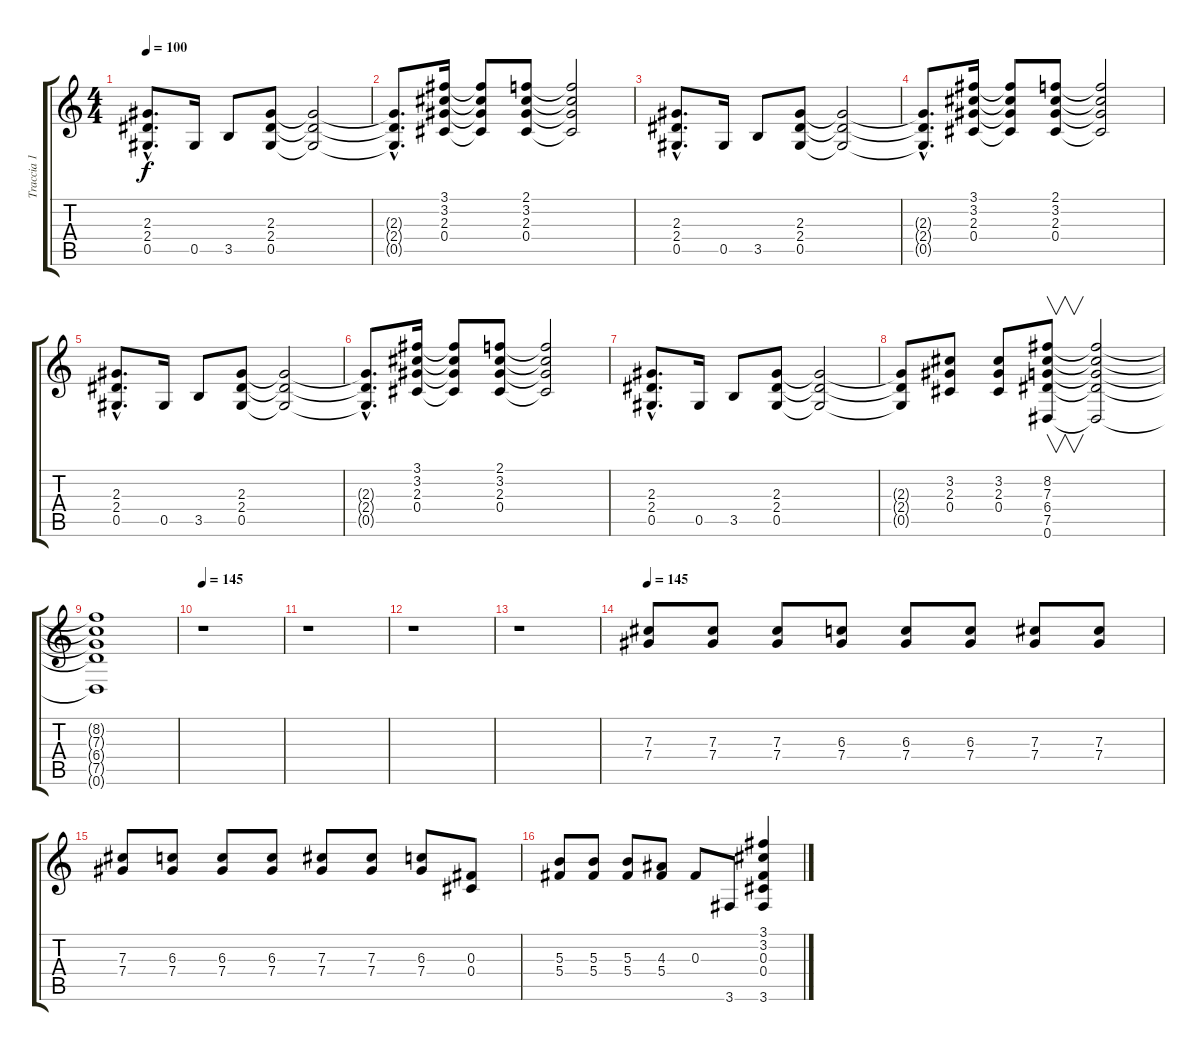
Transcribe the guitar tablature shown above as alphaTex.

\track ("Traccia 1" "Traccia 1") {instrument distortionguitar}
\staff {score tabs}
\tuning (Eb4 Bb3 Gb3 Db3 Ab2 Eb2) {hide}
\ts (4 4)
\tempo 100
\clef g2
\ks c
(2.3{hac} 2.4{hac} 0.5{hac}).8{d dy f volume 13 balance 8 instrument distortionguitar} 0.5.16 3.5.8 (2.3 2.4 0.5).8 (2.3{t} 2.4{t} 0.5{t}).2 |
(2.3{hac t} 2.4{hac t} 0.5{hac t}).8{d} (3.1 3.2 2.3 0.4).16 (3.1{t} 3.2{t} 2.3{t} 0.4{t}).8 (2.1 3.2 2.3 0.4).8 (2.1{t} 3.2{t} 2.3{t} 0.4{t}).2 |
(2.3{hac} 2.4{hac} 0.5{hac}).8{d} 0.5.16 3.5.8 (2.3 2.4 0.5).8 (2.3{t} 2.4{t} 0.5{t}).2 |
(2.3{hac t} 2.4{hac t} 0.5{hac t}).8{d balance 3} (3.1 3.2 2.3 0.4).16 (3.1{t} 3.2{t} 2.3{t} 0.4{t}).8 (2.1 3.2 2.3 0.4).8 (2.1{t} 3.2{t} 2.3{t} 0.4{t}).2 |
(2.3{hac} 2.4{hac} 0.5{hac}).8{d} 0.5.16 3.5.8 (2.3 2.4 0.5).8 (2.3{t} 2.4{t} 0.5{t}).2 |
(2.3{hac t} 2.4{hac t} 0.5{hac t}).8{d} (3.1 3.2 2.3 0.4).16 (3.1{t} 3.2{t} 2.3{t} 0.4{t}).8 (2.1 3.2 2.3 0.4).8 (2.1{t} 3.2{t} 2.3{t} 0.4{t}).2 |
(2.3{hac} 2.4{hac} 0.5{hac}).8{d} 0.5.16 3.5.8 (2.3 2.4 0.5).8 (2.3{t} 2.4{t} 0.5{t}).2 |
(2.3{t} 2.4{t} 0.5{t}).8 (3.2 2.3 0.4).8 (3.2 2.3 0.4).8 (8.2 7.3 6.4 7.5 0.6).8{v} (8.2{t} 7.3{t} 6.4{t} 7.5{t} 0.6{t}).2 |
(8.2{t} 7.3{t} 6.4{t} 7.5{t} 0.6{t}).1 |
\tempo 145
r.1{volume 13 balance 2 instrument distortionguitar} |
r.1 |
r.1 |
r.1 |
\tempo 145
(7.3 7.4).8{volume 13 instrument distortionguitar} (7.3 7.4).8 (7.3 7.4).8 (6.3 7.4).8 (6.3 7.4).8 (6.3 7.4).8 (7.3 7.4).8 (7.3 7.4).8 |
(7.3 7.4).8 (6.3 7.4).8 (6.3 7.4).8 (6.3 7.4).8 (7.3 7.4).8 (7.3 7.4).8 (6.3 7.4).8 (0.3 0.4).8 |
(5.3 5.4).8 (5.3 5.4).8 (5.3 5.4).8 (4.3 5.4).8 0.3.8 3.6.8 (3.1 3.2 0.3 0.4 3.6).4
